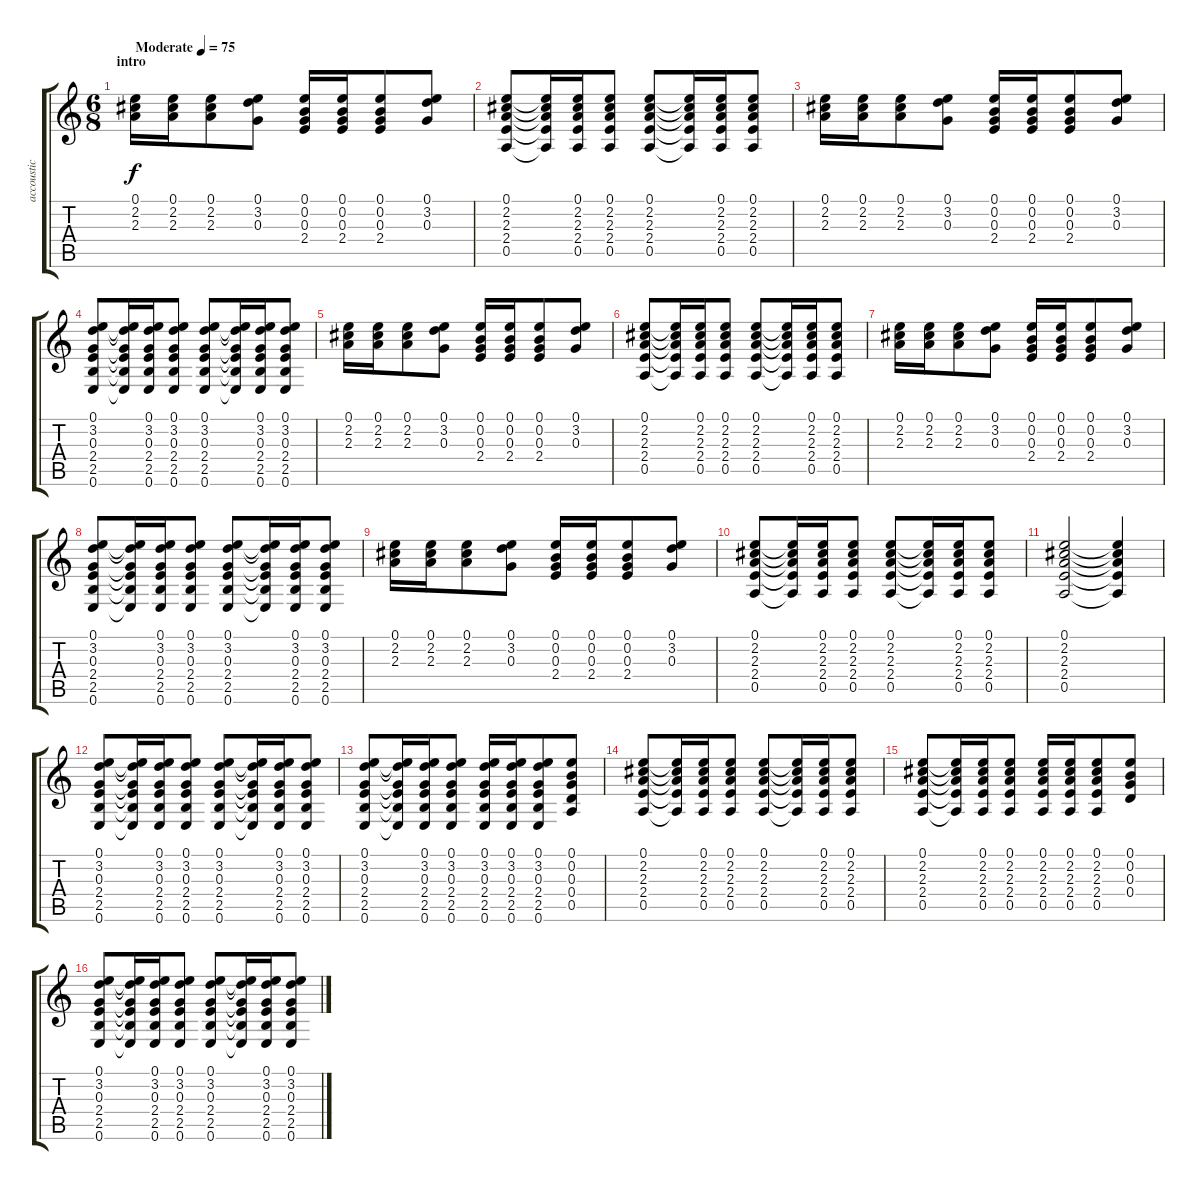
\track ("accoustic guitar " "accoustic ") {instrument acousticguitarnylon}
\staff {score tabs}
\tuning (E4 B3 G3 D3 A2 E2) {hide}
\ts (6 8)
\section ("" "intro")
\tempo (75 "Moderate")
\clef g2
\ks c
(0.1 2.2 2.3).16{dy f instrument acousticguitarnylon} (0.1 2.2 2.3).16 (0.1 2.2 2.3).8 (0.1 3.2 0.3).8 (0.1 0.2 0.3 2.4).16 (0.1 0.2 0.3 2.4).16 (0.1 0.2 0.3 2.4).8 (0.1 3.2 0.3).8 |
(0.1 2.2 2.3 2.4 0.5).8 (0.1{t} 2.2{t} 2.3{t} 2.4{t} 0.5{t}).16 (0.1 2.2 2.3 2.4 0.5).16 (0.1 2.2 2.3 2.4 0.5).8 (0.1 2.2 2.3 2.4 0.5).8 (0.1{t} 2.2{t} 2.3{t} 2.4{t} 0.5{t}).16 (0.1 2.2 2.3 2.4 0.5).16 (0.1 2.2 2.3 2.4 0.5).8 |
(0.1 2.2 2.3).16 (0.1 2.2 2.3).16 (0.1 2.2 2.3).8 (0.1 3.2 0.3).8 (0.1 0.2 0.3 2.4).16 (0.1 0.2 0.3 2.4).16 (0.1 0.2 0.3 2.4).8 (0.1 3.2 0.3).8 |
(0.1 3.2 0.3 2.4 2.5 0.6).8 (0.1{t} 3.2{t} 0.3{t} 2.4{t} 2.5{t} 0.6{t}).16 (0.1 3.2 0.3 2.4 2.5 0.6).16 (0.1 3.2 0.3 2.4 2.5 0.6).8 (0.1 3.2 0.3 2.4 2.5 0.6).8 (0.1{t} 3.2{t} 0.3{t} 2.4{t} 2.5{t} 0.6{t}).16 (0.1 3.2 0.3 2.4 2.5 0.6).16 (0.1 3.2 0.3 2.4 2.5 0.6).8 |
(0.1 2.2 2.3).16 (0.1 2.2 2.3).16 (0.1 2.2 2.3).8 (0.1 3.2 0.3).8 (0.1 0.2 0.3 2.4).16 (0.1 0.2 0.3 2.4).16 (0.1 0.2 0.3 2.4).8 (0.1 3.2 0.3).8 |
(0.1 2.2 2.3 2.4 0.5).8 (0.1{t} 2.2{t} 2.3{t} 2.4{t} 0.5{t}).16 (0.1 2.2 2.3 2.4 0.5).16 (0.1 2.2 2.3 2.4 0.5).8 (0.1 2.2 2.3 2.4 0.5).8 (0.1{t} 2.2{t} 2.3{t} 2.4{t} 0.5{t}).16 (0.1 2.2 2.3 2.4 0.5).16 (0.1 2.2 2.3 2.4 0.5).8 |
(0.1 2.2 2.3).16 (0.1 2.2 2.3).16 (0.1 2.2 2.3).8 (0.1 3.2 0.3).8 (0.1 0.2 0.3 2.4).16 (0.1 0.2 0.3 2.4).16 (0.1 0.2 0.3 2.4).8 (0.1 3.2 0.3).8 |
(0.1 3.2 0.3 2.4 2.5 0.6).8 (0.1{t} 3.2{t} 0.3{t} 2.4{t} 2.5{t} 0.6{t}).16 (0.1 3.2 0.3 2.4 2.5 0.6).16 (0.1 3.2 0.3 2.4 2.5 0.6).8 (0.1 3.2 0.3 2.4 2.5 0.6).8 (0.1{t} 3.2{t} 0.3{t} 2.4{t} 2.5{t} 0.6{t}).16 (0.1 3.2 0.3 2.4 2.5 0.6).16 (0.1 3.2 0.3 2.4 2.5 0.6).8 |
(0.1 2.2 2.3).16 (0.1 2.2 2.3).16 (0.1 2.2 2.3).8 (0.1 3.2 0.3).8 (0.1 0.2 0.3 2.4).16 (0.1 0.2 0.3 2.4).16 (0.1 0.2 0.3 2.4).8 (0.1 3.2 0.3).8 |
(0.1 2.2 2.3 2.4 0.5).8 (0.1{t} 2.2{t} 2.3{t} 2.4{t} 0.5{t}).16 (0.1 2.2 2.3 2.4 0.5).16 (0.1 2.2 2.3 2.4 0.5).8 (0.1 2.2 2.3 2.4 0.5).8 (0.1{t} 2.2{t} 2.3{t} 2.4{t} 0.5{t}).16 (0.1 2.2 2.3 2.4 0.5).16 (0.1 2.2 2.3 2.4 0.5).8 |
(0.1 2.2 2.3 2.4 0.5).2 (0.1{t} 2.2{t} 2.3{t} 2.4{t} 0.5{t}).4 |
(0.1 3.2 0.3 2.4 2.5 0.6).8 (0.1{t} 3.2{t} 0.3{t} 2.4{t} 2.5{t} 0.6{t}).16 (0.1 3.2 0.3 2.4 2.5 0.6).16 (0.1 3.2 0.3 2.4 2.5 0.6).8 (0.1 3.2 0.3 2.4 2.5 0.6).8 (0.1{t} 3.2{t} 0.3{t} 2.4{t} 2.5{t} 0.6{t}).16 (0.1 3.2 0.3 2.4 2.5 0.6).16 (0.1 3.2 0.3 2.4 2.5 0.6).8 |
(0.1 3.2 0.3 2.4 2.5 0.6).8 (0.1{t} 3.2{t} 0.3{t} 2.4{t} 2.5{t} 0.6{t}).16 (0.1 3.2 0.3 2.4 2.5 0.6).16 (0.1 3.2 0.3 2.4 2.5 0.6).8 (0.1 3.2 0.3 2.4 2.5 0.6).16 (0.1 3.2 0.3 2.4 2.5 0.6).16 (0.1 3.2 0.3 2.4 2.5 0.6).8 (0.1 0.2 0.3 0.4 0.5).8 |
(0.1 2.2 2.3 2.4 0.5).8 (0.1{t} 2.2{t} 2.3{t} 2.4{t} 0.5{t}).16 (0.1 2.2 2.3 2.4 0.5).16 (0.1 2.2 2.3 2.4 0.5).8 (0.1 2.2 2.3 2.4 0.5).8 (0.1{t} 2.2{t} 2.3{t} 2.4{t} 0.5{t}).16 (0.1 2.2 2.3 2.4 0.5).16 (0.1 2.2 2.3 2.4 0.5).8 |
(0.1 2.2 2.3 2.4 0.5).8 (0.1{t} 2.2{t} 2.3{t} 2.4{t} 0.5{t}).16 (0.1 2.2 2.3 2.4 0.5).16 (0.1 2.2 2.3 2.4 0.5).8 (0.1 2.2 2.3 2.4 0.5).16 (0.1 2.2 2.3 2.4 0.5).16 (0.1 2.2 2.3 2.4 0.5).8 (0.1 0.2 0.3 0.4).8 |
(0.1 3.2 0.3 2.4 2.5 0.6).8 (0.1{t} 3.2{t} 0.3{t} 2.4{t} 2.5{t} 0.6{t}).16 (0.1 3.2 0.3 2.4 2.5 0.6).16 (0.1 3.2 0.3 2.4 2.5 0.6).8 (0.1 3.2 0.3 2.4 2.5 0.6).8 (0.1{t} 3.2{t} 0.3{t} 2.4{t} 2.5{t} 0.6{t}).16 (0.1 3.2 0.3 2.4 2.5 0.6).16 (0.1 3.2 0.3 2.4 2.5 0.6).8
